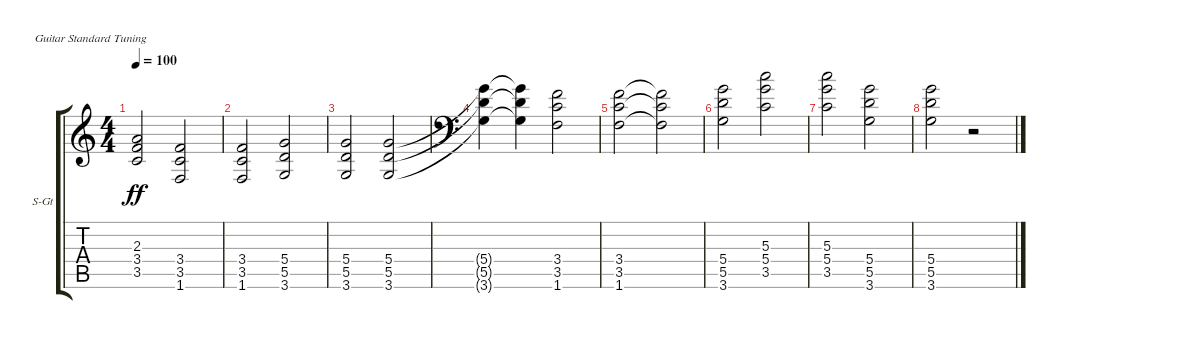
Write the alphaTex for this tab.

\defaultSystemsLayout 4
\bracketExtendMode groupsimilarinstruments
\firstSystemTrackNameOrientation horizontal
\otherSystemsTrackNameOrientation horizontal
\track ("Steel Guitar" "S-Gt") {instrument distortionguitar}
\staff {score tabs}
\tuning (E4 B3 G3 D3 A2 E2)
\ts (4 4)
\tempo 100
\clef g2
\ks c
(3.5 3.4 2.3).2{dy ff} (1.6 3.5 3.4).2 |
(1.6 3.5 3.4).2 (3.6 5.4 5.5).2 |
(3.6 5.5 5.4).2 (3.6 5.5 5.4).2 |
\clef f4
(3.6{t} 5.5{t} 5.4{t}).4 (3.6{t} 5.4{t} 5.5{t}).4 (1.6 3.5 3.4).2 |
(1.6 3.4 3.5).2 (1.6{t} 3.5{t} 3.4{t}).2 |
(3.6 5.5 5.4).2 (3.5 5.4 5.3).2 |
(3.5 5.4 5.3).2 (3.6 5.5 5.4).2 |
(3.6 5.5 5.4).2 r.2
